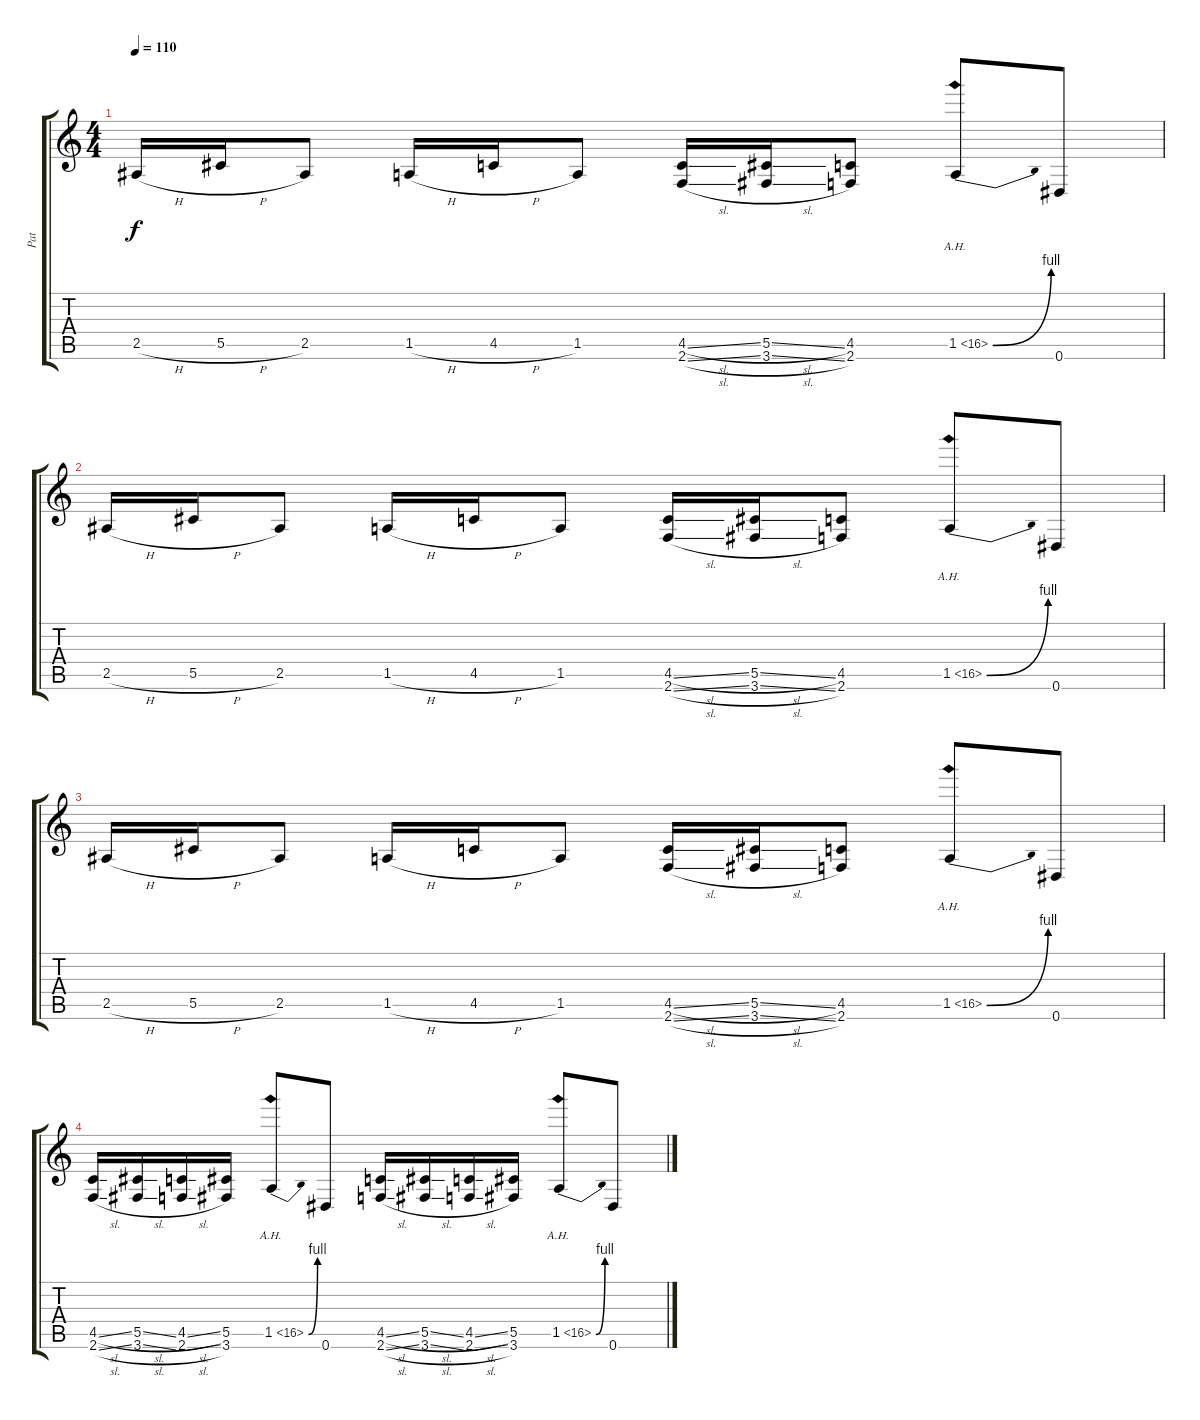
\track ("Pat" "Pat") {solo instrument distortionguitar}
\staff {score tabs}
\tuning (Eb4 Bb3 Gb3 Db3 Ab2 Eb2) {hide}
\ts (4 4)
\tempo 110
\clef g2
\ks c
2.5{h}.16{dy f} 5.5{h}.16 2.5.8 1.5{h}.16 4.5{h}.16 1.5.8 (4.5{sl} 2.6{sl}).16 (5.5{sl} 3.6{sl}).16 (4.5 2.6).8 1.5{be (bend 0 0 60 4) ah 15}.8 0.6.8 |
2.5{h}.16 5.5{h}.16 2.5.8 1.5{h}.16 4.5{h}.16 1.5.8 (4.5{sl} 2.6{sl}).16 (5.5{sl} 3.6{sl}).16 (4.5 2.6).8 1.5{be (bend 0 0 60 4) ah 15}.8 0.6.8 |
2.5{h}.16 5.5{h}.16 2.5.8 1.5{h}.16 4.5{h}.16 1.5.8 (4.5{sl} 2.6{sl}).16 (5.5{sl} 3.6{sl}).16 (4.5 2.6).8 1.5{be (bend 0 0 60 4) ah 15}.8 0.6.8 |
(4.5{sl} 2.6{sl}).16 (5.5{sl} 3.6{sl}).16 (4.5{sl} 2.6{sl}).16 (5.5 3.6).16 1.5{be (bend 0 0 60 4) ah 15}.8 0.6.8 (4.5{sl} 2.6{sl}).16 (5.5{sl} 3.6{sl}).16 (4.5{sl} 2.6{sl}).16 (5.5 3.6).16 1.5{be (bend 0 0 60 4) ah 15}.8 0.6.8
